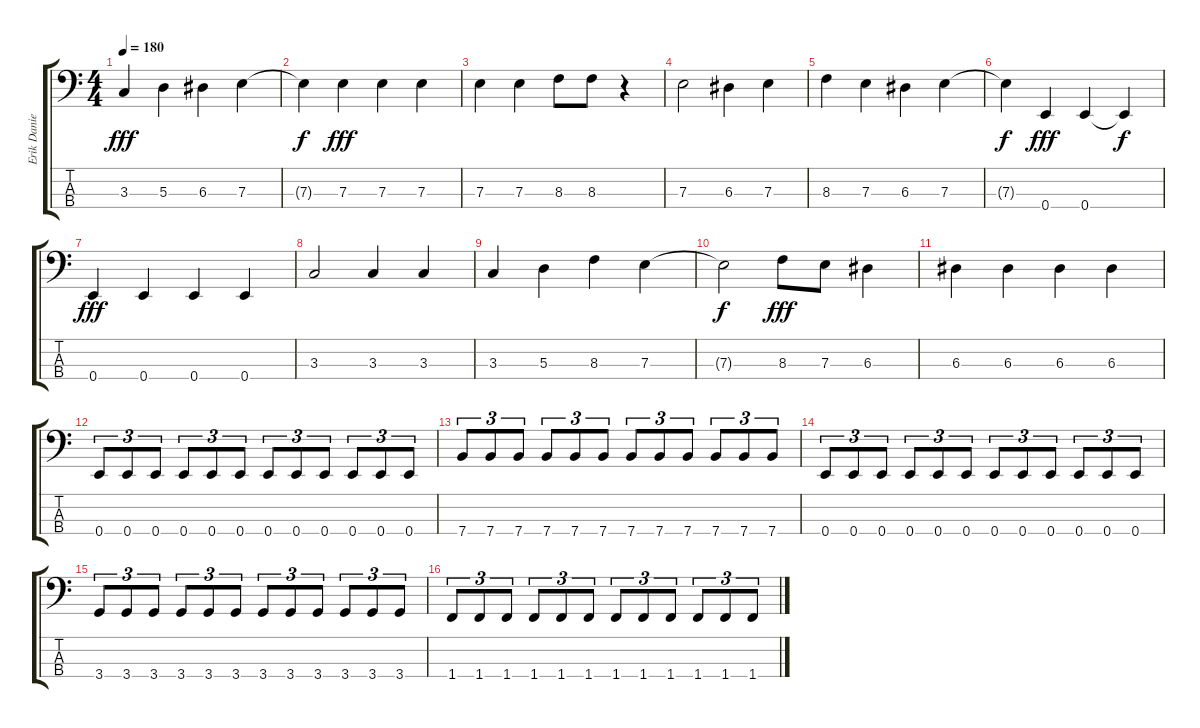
\track ("Erik Danielsson" "Erik Danie") {instrument electricbasspick}
\staff {score tabs}
\tuning (G2 D2 A1 E1) {hide}
\ts (4 4)
\tempo 180
\clef f4
\ks c
3.3.4{dy fff} 5.3.4 6.3.4 7.3.4 |
7.3{t}.4{dy f} 7.3.4{dy fff} 7.3.4 7.3.4 |
7.3.4 7.3.4 8.3.8 8.3.8 r.4 |
7.3.2 6.3.4 7.3.4 |
8.3.4 7.3.4 6.3.4 7.3.4 |
7.3{t}.4{dy f} 0.4.4{dy fff} 0.4.4 0.4{t}.4{dy f} |
0.4.4{dy fff} 0.4.4 0.4.4 0.4.4 |
3.3.2 3.3.4 3.3.4 |
3.3.4 5.3.4 8.3.4 7.3.4 |
7.3{t}.2{dy f} 8.3.8{dy fff} 7.3.8 6.3.4 |
6.3.4 6.3.4 6.3.4 6.3.4 |
0.4.8{tu (3 2)} 0.4.8{tu (3 2)} 0.4.8{tu (3 2)} 0.4.8{tu (3 2)} 0.4.8{tu (3 2)} 0.4.8{tu (3 2)} 0.4.8{tu (3 2)} 0.4.8{tu (3 2)} 0.4.8{tu (3 2)} 0.4.8{tu (3 2)} 0.4.8{tu (3 2)} 0.4.8{tu (3 2)} |
7.4.8{tu (3 2)} 7.4.8{tu (3 2)} 7.4.8{tu (3 2)} 7.4.8{tu (3 2)} 7.4.8{tu (3 2)} 7.4.8{tu (3 2)} 7.4.8{tu (3 2)} 7.4.8{tu (3 2)} 7.4.8{tu (3 2)} 7.4.8{tu (3 2)} 7.4.8{tu (3 2)} 7.4.8{tu (3 2)} |
0.4.8{tu (3 2)} 0.4.8{tu (3 2)} 0.4.8{tu (3 2)} 0.4.8{tu (3 2)} 0.4.8{tu (3 2)} 0.4.8{tu (3 2)} 0.4.8{tu (3 2)} 0.4.8{tu (3 2)} 0.4.8{tu (3 2)} 0.4.8{tu (3 2)} 0.4.8{tu (3 2)} 0.4.8{tu (3 2)} |
3.4.8{tu (3 2)} 3.4.8{tu (3 2)} 3.4.8{tu (3 2)} 3.4.8{tu (3 2)} 3.4.8{tu (3 2)} 3.4.8{tu (3 2)} 3.4.8{tu (3 2)} 3.4.8{tu (3 2)} 3.4.8{tu (3 2)} 3.4.8{tu (3 2)} 3.4.8{tu (3 2)} 3.4.8{tu (3 2)} |
1.4.8{tu (3 2)} 1.4.8{tu (3 2)} 1.4.8{tu (3 2)} 1.4.8{tu (3 2)} 1.4.8{tu (3 2)} 1.4.8{tu (3 2)} 1.4.8{tu (3 2)} 1.4.8{tu (3 2)} 1.4.8{tu (3 2)} 1.4.8{tu (3 2)} 1.4.8{tu (3 2)} 1.4.8{tu (3 2)}
